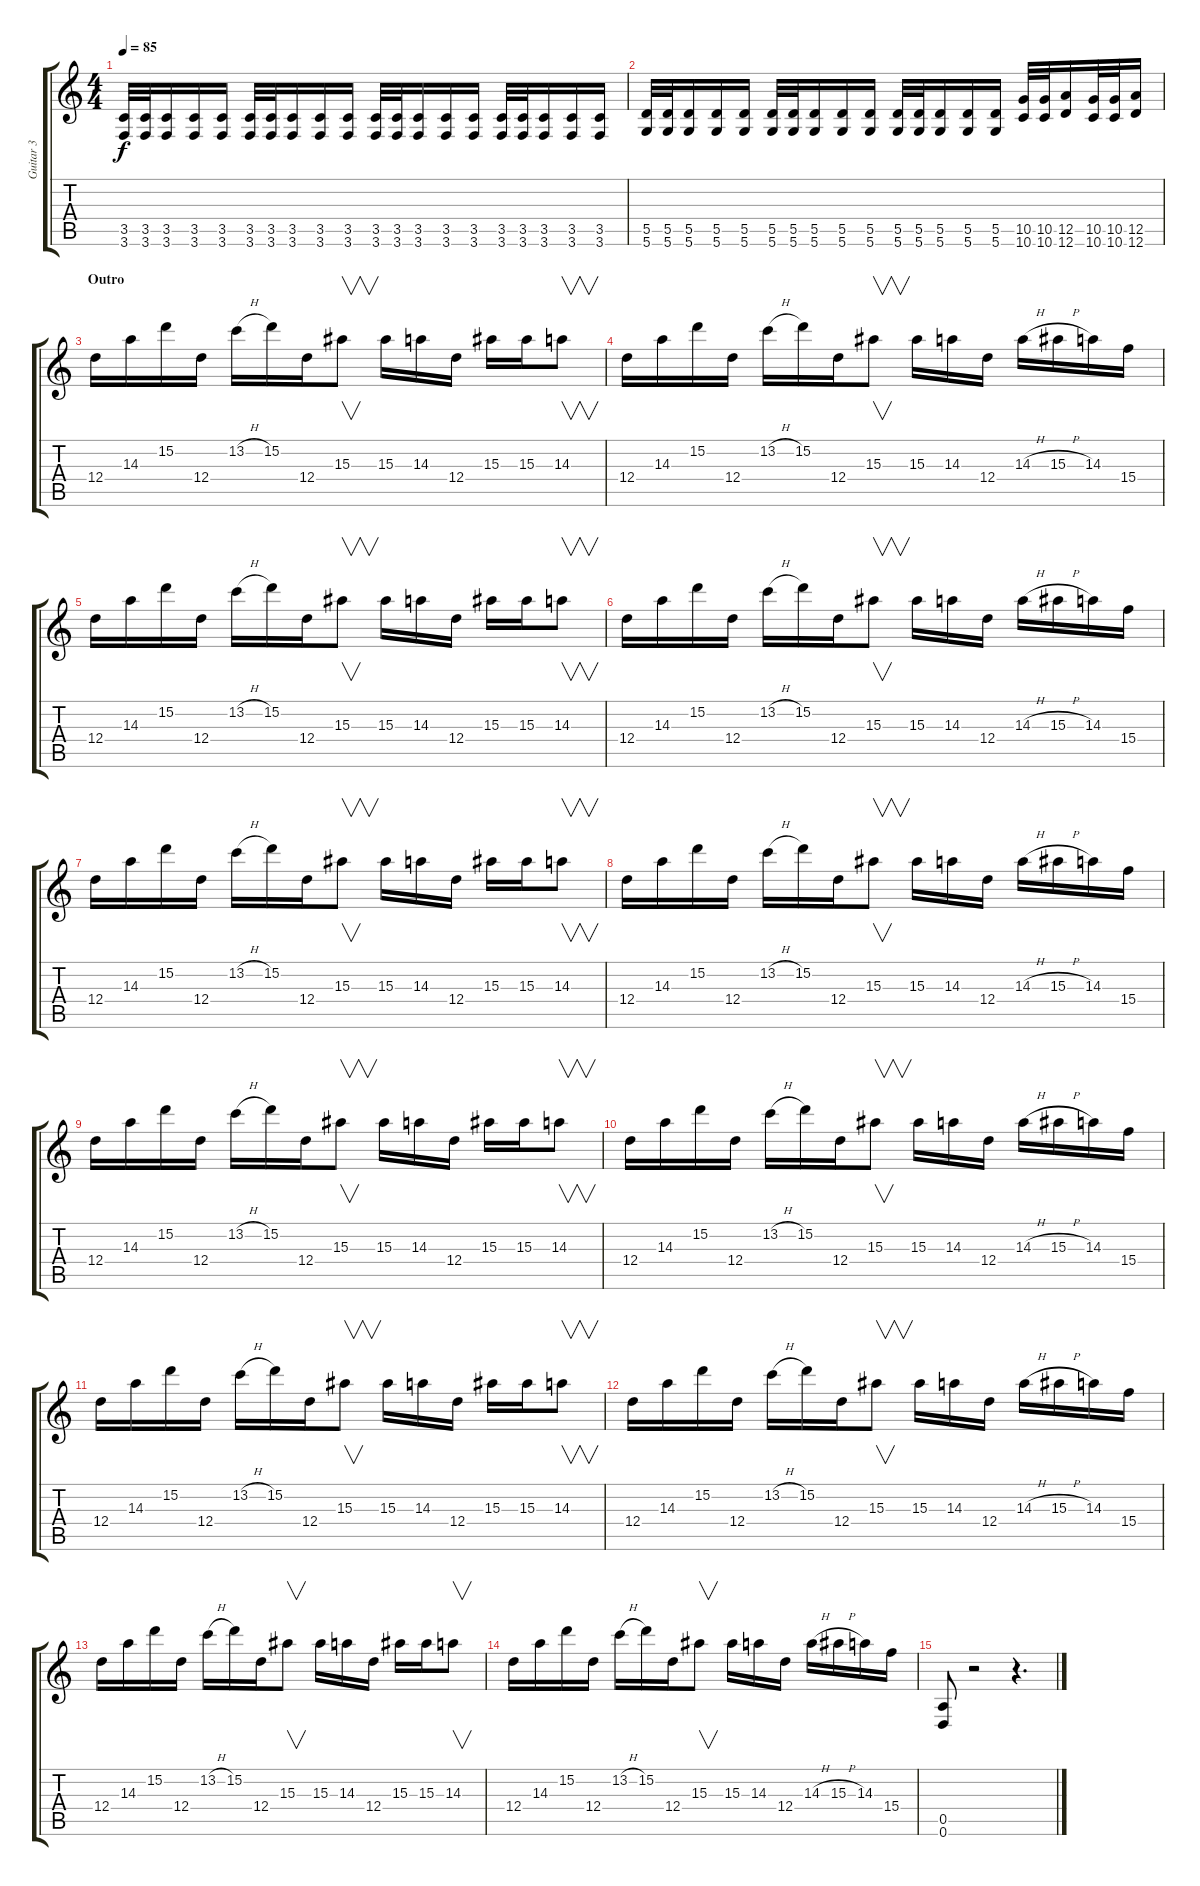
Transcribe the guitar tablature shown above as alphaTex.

\track ("Guitar 3" "Guitar 3") {instrument distortionguitar}
\staff {score tabs}
\tuning (E4 B3 G3 D3 A2 D2) {hide}
\ts (4 4)
\tempo 85
\clef g2
\ks c
(3.5 3.6).32{dy f} (3.5 3.6).32 (3.5 3.6).16 (3.5 3.6).16 (3.5 3.6).16 (3.5 3.6).32 (3.5 3.6).32 (3.5 3.6).16 (3.5 3.6).16 (3.5 3.6).16 (3.5 3.6).32 (3.5 3.6).32 (3.5 3.6).16 (3.5 3.6).16 (3.5 3.6).16 (3.5 3.6).32 (3.5 3.6).32 (3.5 3.6).16 (3.5 3.6).16 (3.5 3.6).16 |
(5.5 5.6).32 (5.5 5.6).32 (5.5 5.6).16 (5.5 5.6).16 (5.5 5.6).16 (5.5 5.6).32 (5.5 5.6).32 (5.5 5.6).16 (5.5 5.6).16 (5.5 5.6).16 (5.5 5.6).32 (5.5 5.6).32 (5.5 5.6).16 (5.5 5.6).16 (5.5 5.6).16 (10.5 10.6).32 (10.5 10.6).32 (12.5 12.6).16 (10.5 10.6).32 (10.5 10.6).32 (12.5 12.6).16 |
\section ("" "Outro")
12.4.16 14.3.16 15.2.16 12.4.16 13.2{h}.16 15.2.16 12.4.16 15.3.8{v} 15.3.16 14.3.16 12.4.16 15.3.16 15.3.16 14.3.8{v} |
12.4.16 14.3.16 15.2.16 12.4.16 13.2{h}.16 15.2.16 12.4.16 15.3.8{v} 15.3.16 14.3.16 12.4.16 14.3{h}.16 15.3{h}.16 14.3.16 15.4.16 |
12.4.16 14.3.16 15.2.16 12.4.16 13.2{h}.16 15.2.16 12.4.16 15.3.8{v} 15.3.16 14.3.16 12.4.16 15.3.16 15.3.16 14.3.8{v} |
12.4.16 14.3.16 15.2.16 12.4.16 13.2{h}.16 15.2.16 12.4.16 15.3.8{v} 15.3.16 14.3.16 12.4.16 14.3{h}.16 15.3{h}.16 14.3.16 15.4.16 |
12.4.16{volume 10} 14.3.16 15.2.16 12.4.16 13.2{h}.16 15.2.16 12.4.16 15.3.8{v} 15.3.16 14.3.16 12.4.16 15.3.16 15.3.16 14.3.8{v} |
12.4.16 14.3.16 15.2.16 12.4.16 13.2{h}.16 15.2.16 12.4.16 15.3.8{v} 15.3.16 14.3.16 12.4.16 14.3{h}.16 15.3{h}.16 14.3.16 15.4.16 |
12.4.16{volume 5} 14.3.16 15.2.16 12.4.16 13.2{h}.16 15.2.16 12.4.16 15.3.8{v} 15.3.16 14.3.16 12.4.16 15.3.16 15.3.16 14.3.8{v} |
12.4.16 14.3.16 15.2.16 12.4.16 13.2{h}.16 15.2.16 12.4.16 15.3.8{v} 15.3.16 14.3.16 12.4.16 14.3{h}.16 15.3{h}.16 14.3.16 15.4.16 |
12.4.16{volume 3} 14.3.16 15.2.16 12.4.16 13.2{h}.16 15.2.16 12.4.16 15.3.8{v} 15.3.16 14.3.16 12.4.16 15.3.16 15.3.16 14.3.8{v} |
12.4.16 14.3.16 15.2.16 12.4.16 13.2{h}.16 15.2.16 12.4.16 15.3.8{v} 15.3.16 14.3.16 12.4.16 14.3{h}.16 15.3{h}.16 14.3.16 15.4.16 |
12.4.16{volume 0} 14.3.16 15.2.16 12.4.16 13.2{h}.16 15.2.16 12.4.16 15.3.8{v} 15.3.16 14.3.16 12.4.16 15.3.16 15.3.16 14.3.8{v} |
12.4.16 14.3.16 15.2.16 12.4.16 13.2{h}.16 15.2.16 12.4.16 15.3.8{v} 15.3.16 14.3.16 12.4.16 14.3{h}.16 15.3{h}.16 14.3.16 15.4.16 |
(0.5 0.6).8 r.2 r.4{d}
